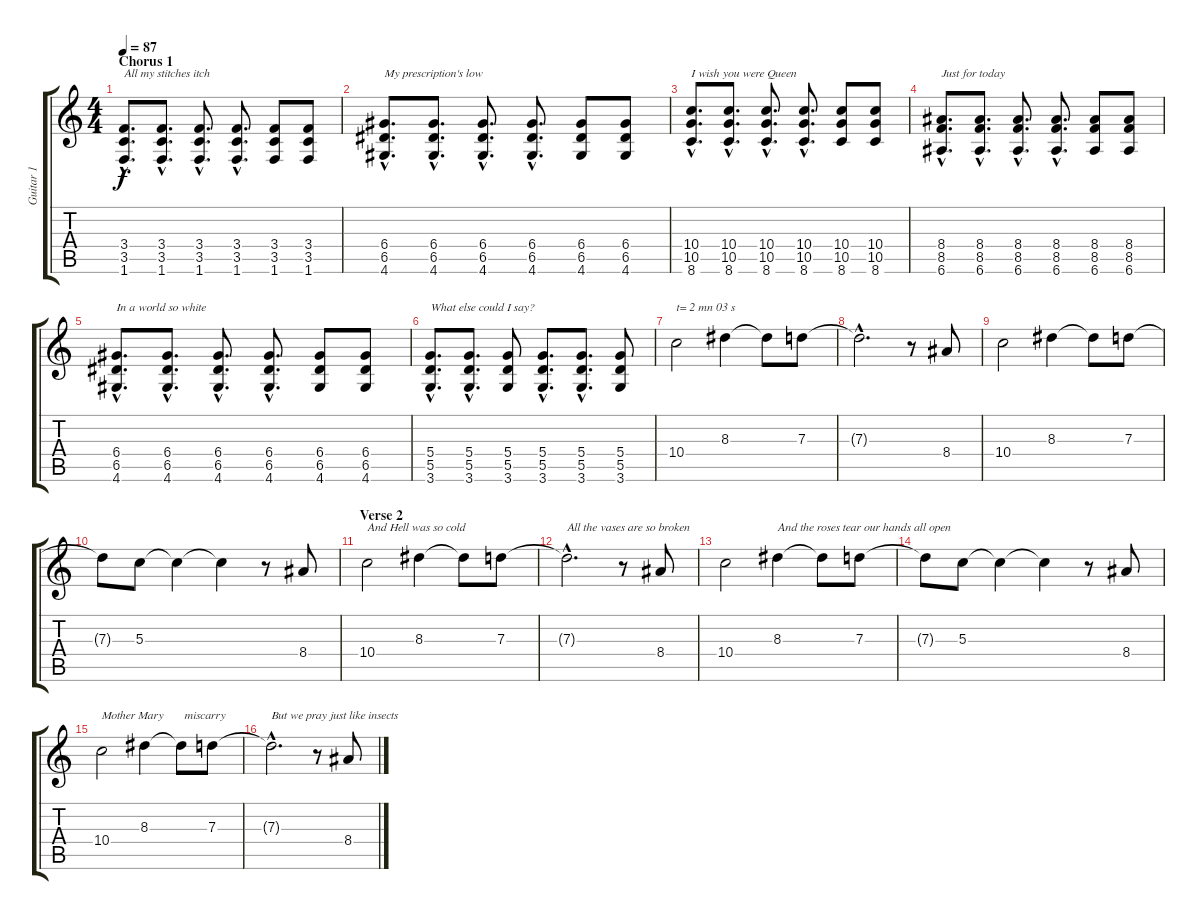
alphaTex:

\track ("Guitar 1" "Guitar 1") {instrument overdrivenguitar}
\staff {score tabs}
\tuning (E4 B3 G3 D3 A2 E2) {hide}
\ts (4 4)
\section ("" "Chorus 1")
\tempo 87
\clef g2
\ks c
(3.4{hac} 3.5{hac} 1.6{hac}).8{d txt "All my stitches itch" dy f} (3.4{hac} 3.5{hac} 1.6{hac}).8{d} (3.4{hac} 3.5{hac} 1.6{hac}).8{d} (3.4{hac} 3.5{hac} 1.6{hac}).8{d} (3.4 3.5 1.6).8 (3.4 3.5 1.6).8 |
(6.4{hac} 6.5{hac} 4.6{hac}).8{d txt "My prescription's low"} (6.4{hac} 6.5{hac} 4.6{hac}).8{d} (6.4{hac} 6.5{hac} 4.6{hac}).8{d} (6.4{hac} 6.5{hac} 4.6{hac}).8{d} (6.4 6.5 4.6).8 (6.4 6.5 4.6).8 |
(10.4{hac} 10.5{hac} 8.6{hac}).8{d txt "I wish you were Queen "} (10.4{hac} 10.5{hac} 8.6{hac}).8{d} (10.4{hac} 10.5{hac} 8.6{hac}).8{d} (10.4{hac} 10.5{hac} 8.6{hac}).8{d} (10.4 10.5 8.6).8 (10.4 10.5 8.6).8 |
(8.4{hac} 8.5{hac} 6.6{hac}).8{d txt "Just for today"} (8.4{hac} 8.5{hac} 6.6{hac}).8{d} (8.4{hac} 8.5{hac} 6.6{hac}).8{d} (8.4{hac} 8.5{hac} 6.6{hac}).8{d} (8.4 8.5 6.6).8 (8.4 8.5 6.6).8 |
(6.4{hac} 6.5{hac} 4.6{hac}).8{d txt "In a world so white"} (6.4{hac} 6.5{hac} 4.6{hac}).8{d} (6.4{hac} 6.5{hac} 4.6{hac}).8{d} (6.4{hac} 6.5{hac} 4.6{hac}).8{d} (6.4 6.5 4.6).8 (6.4 6.5 4.6).8 |
(5.4{hac} 5.5{hac} 3.6{hac}).8{d txt "What else could I say? "} (5.4{hac} 5.5{hac} 3.6{hac}).8{d} (5.4 5.5 3.6).8 (5.4{hac} 5.5{hac} 3.6{hac}).8{d} (5.4{hac} 5.5{hac} 3.6{hac}).8{d} (5.4 5.5 3.6).8 |
10.4.2{txt "t= 2 mn 03 s"} 8.3.4 8.3{t}.8 7.3.8 |
7.3{hac t}.2{d} r.8 8.4.8 |
10.4.2 8.3.4 8.3{t}.8 7.3.8 |
7.3{t}.8 5.3.8 5.3{t}.4 5.3{t}.4 r.8 8.4.8 |
\section ("" "Verse 2")
10.4.2{txt "And Hell was so cold"} 8.3.4 8.3{t}.8 7.3.8 |
7.3{hac t}.2{d txt "All the vases are so broken "} r.8 8.4.8 |
10.4.2 8.3.4{txt "And the roses tear our hands all open"} 8.3{t}.8 7.3.8 |
7.3{t}.8 5.3.8 5.3{t}.4 5.3{t}.4 r.8 8.4.8 |
10.4.2{txt "Mother Mary       miscarry"} 8.3.4 8.3{t}.8 7.3.8 |
7.3{hac t}.2{d txt "But we pray just like insects "} r.8 8.4.8
